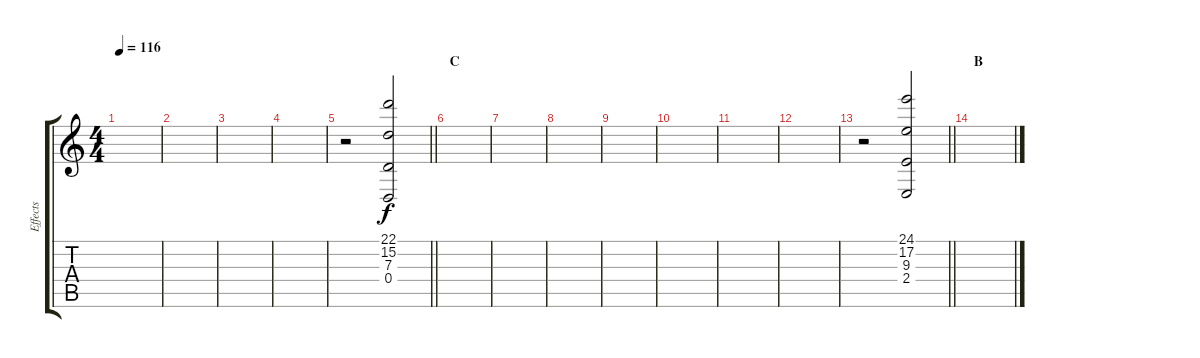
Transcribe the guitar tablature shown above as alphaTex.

\track ("Effects" "Effects") {instrument reversecymbal}
\staff {score tabs}
\tuning (E4 B3 G3 D3 A2 E2) {hide}
\ts (4 4)
\tempo 116
\clef g2
\ks aminor
|
|
|
|
\barLineRight lightlight
r.2 (22.1 15.2 7.3 0.4).2 |
\section ("" "C")
|
|
|
|
|
|
|
\barLineRight lightlight
r.2 (24.1 17.2 9.3 2.4).2 |
\section ("" "B")
